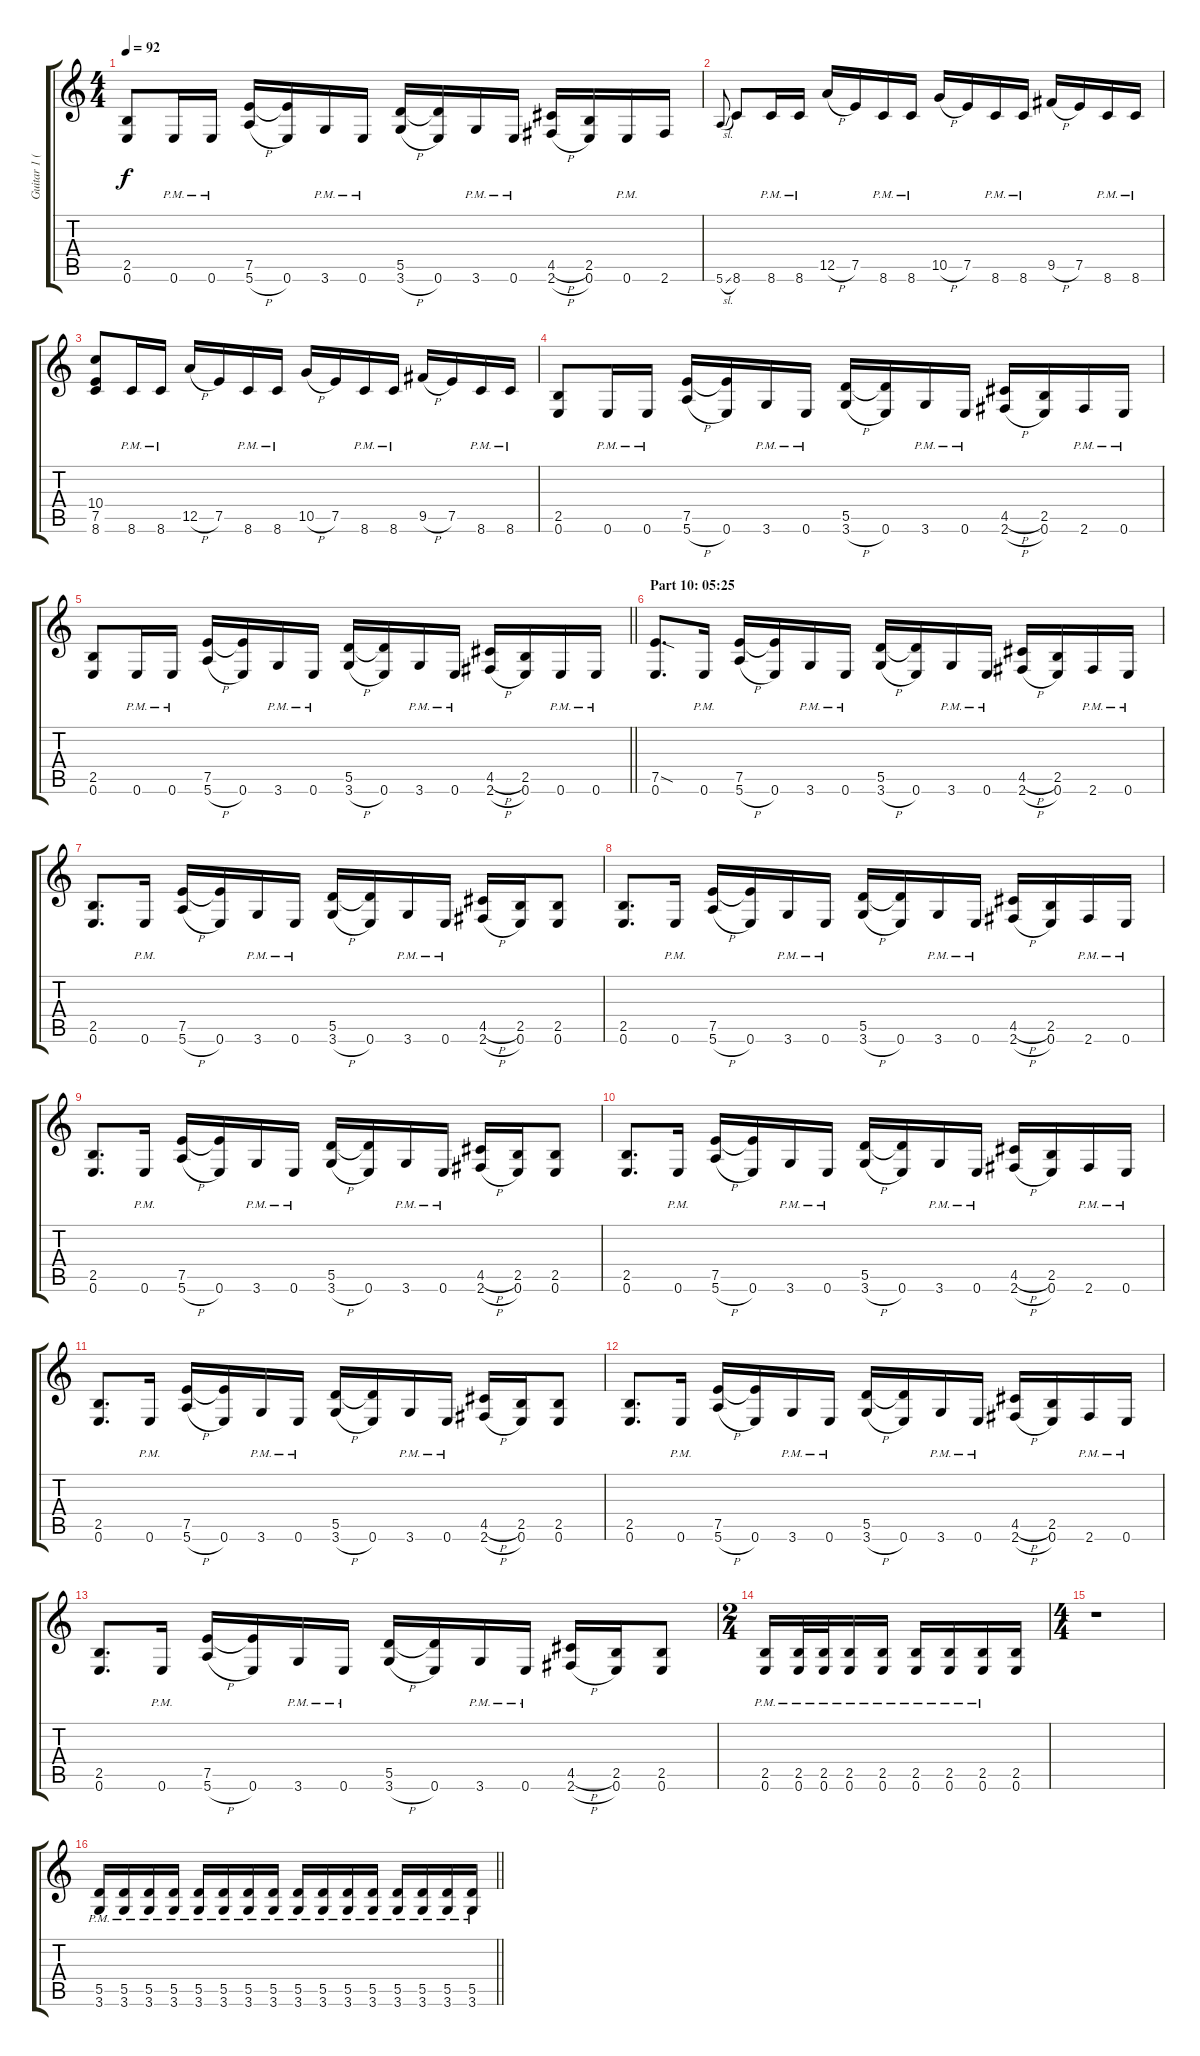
\track ("Guitar 1 (Distortion)" "Guitar 1 (") {instrument distortionguitar}
\staff {score tabs}
\tuning (E4 B3 G3 D3 A2 E2) {hide}
\ts (4 4)
\tempo 92
\clef g2
\ks c
(2.5 0.6).8{dy f} 0.6{pm}.16 0.6{pm}.16 (7.5 5.6{h}).16 (7.5{t} 0.6).16 3.6{pm}.16 0.6{pm}.16 (5.5 3.6{h}).16 (5.5{t} 0.6).16 3.6{pm}.16 0.6{pm}.16 (4.5{h} 2.6{h}).16 (2.5 0.6).16 0.6{pm}.16 2.6.16 |
5.6{sl}.8{gr onbeat} 8.6.8 8.6{pm}.16 8.6{pm}.16 12.5{h}.16 7.5.16 8.6{pm}.16 8.6{pm}.16 10.5{h}.16 7.5.16 8.6{pm}.16 8.6{pm}.16 9.5{h}.16 7.5.16 8.6{pm}.16 8.6{pm}.16 |
(10.4 7.5 8.6).8 8.6{pm}.16 8.6{pm}.16 12.5{h}.16 7.5.16 8.6{pm}.16 8.6{pm}.16 10.5{h}.16 7.5.16 8.6{pm}.16 8.6{pm}.16 9.5{h}.16 7.5.16 8.6{pm}.16 8.6{pm}.16 |
(2.5 0.6).8 0.6{pm}.16 0.6{pm}.16 (7.5 5.6{h}).16 (7.5{t} 0.6).16 3.6{pm}.16 0.6{pm}.16 (5.5 3.6{h}).16 (5.5{t} 0.6).16 3.6{pm}.16 0.6{pm}.16 (4.5{h} 2.6{h}).16 (2.5 0.6).16 2.6{pm}.16 0.6{pm}.16 |
\barLineRight lightlight
(2.5 0.6).8 0.6{pm}.16 0.6{pm}.16 (7.5 5.6{h}).16 (7.5{t} 0.6).16 3.6{pm}.16 0.6{pm}.16 (5.5 3.6{h}).16 (5.5{t} 0.6).16 3.6{pm}.16 0.6{pm}.16 (4.5{h} 2.6{h}).16 (2.5 0.6).16 0.6{pm}.16 0.6{pm}.16 |
\section ("" "Part 10: 05:25")
(7.5{sod} 0.6).8{d} 0.6{pm}.16 (7.5 5.6{h}).16 (7.5{t} 0.6).16 3.6{pm}.16 0.6{pm}.16 (5.5 3.6{h}).16 (5.5{t} 0.6).16 3.6{pm}.16 0.6{pm}.16 (4.5{h} 2.6{h}).16 (2.5 0.6).16 2.6{pm}.16 0.6{pm}.16 |
(2.5 0.6).8{d} 0.6{pm}.16 (7.5 5.6{h}).16 (7.5{t} 0.6).16 3.6{pm}.16 0.6{pm}.16 (5.5 3.6{h}).16 (5.5{t} 0.6).16 3.6{pm}.16 0.6{pm}.16 (4.5{h} 2.6{h}).16 (2.5 0.6).16 (2.5 0.6).8 |
(2.5 0.6).8{d} 0.6{pm}.16 (7.5 5.6{h}).16 (7.5{t} 0.6).16 3.6{pm}.16 0.6{pm}.16 (5.5 3.6{h}).16 (5.5{t} 0.6).16 3.6{pm}.16 0.6{pm}.16 (4.5{h} 2.6{h}).16 (2.5 0.6).16 2.6{pm}.16 0.6{pm}.16 |
(2.5 0.6).8{d} 0.6{pm}.16 (7.5 5.6{h}).16 (7.5{t} 0.6).16 3.6{pm}.16 0.6{pm}.16 (5.5 3.6{h}).16 (5.5{t} 0.6).16 3.6{pm}.16 0.6{pm}.16 (4.5{h} 2.6{h}).16 (2.5 0.6).16 (2.5 0.6).8 |
(2.5 0.6).8{d} 0.6{pm}.16 (7.5 5.6{h}).16 (7.5{t} 0.6).16 3.6{pm}.16 0.6{pm}.16 (5.5 3.6{h}).16 (5.5{t} 0.6).16 3.6{pm}.16 0.6{pm}.16 (4.5{h} 2.6{h}).16 (2.5 0.6).16 2.6{pm}.16 0.6{pm}.16 |
(2.5 0.6).8{d} 0.6{pm}.16 (7.5 5.6{h}).16 (7.5{t} 0.6).16 3.6{pm}.16 0.6{pm}.16 (5.5 3.6{h}).16 (5.5{t} 0.6).16 3.6{pm}.16 0.6{pm}.16 (4.5{h} 2.6{h}).16 (2.5 0.6).16 (2.5 0.6).8 |
(2.5 0.6).8{d} 0.6{pm}.16 (7.5 5.6{h}).16 (7.5{t} 0.6).16 3.6{pm}.16 0.6{pm}.16 (5.5 3.6{h}).16 (5.5{t} 0.6).16 3.6{pm}.16 0.6{pm}.16 (4.5{h} 2.6{h}).16 (2.5 0.6).16 2.6{pm}.16 0.6{pm}.16 |
(2.5 0.6).8{d} 0.6{pm}.16 (7.5 5.6{h}).16 (7.5{t} 0.6).16 3.6{pm}.16 0.6{pm}.16 (5.5 3.6{h}).16 (5.5{t} 0.6).16 3.6{pm}.16 0.6{pm}.16 (4.5{h} 2.6{h}).16 (2.5 0.6).16 (2.5 0.6).8 |
\ts (2 4)
(2.5{pm} 0.6{pm}).16 (2.5{pm} 0.6{pm}).32 (2.5{pm} 0.6{pm}).32 (2.5{pm} 0.6{pm}).16 (2.5{pm} 0.6{pm}).16 (2.5{pm} 0.6{pm}).16 (2.5{pm} 0.6{pm}).16 (2.5{pm} 0.6{pm}).16 (2.5 0.6).16 |
\ts (4 4)
r.1 |
\barLineRight lightlight
(5.5{pm} 3.6{pm}).16 (5.5{pm} 3.6{pm}).16 (5.5{pm} 3.6{pm}).16 (5.5{pm} 3.6{pm}).16 (5.5{pm} 3.6{pm}).16 (5.5{pm} 3.6{pm}).16 (5.5{pm} 3.6{pm}).16 (5.5{pm} 3.6{pm}).16 (5.5{pm} 3.6{pm}).16 (5.5{pm} 3.6{pm}).16 (5.5{pm} 3.6{pm}).16 (5.5{pm} 3.6{pm}).16 (5.5{pm} 3.6{pm}).16 (5.5{pm} 3.6{pm}).16 (5.5{pm} 3.6{pm}).16 (5.5{pm} 3.6{pm}).16
